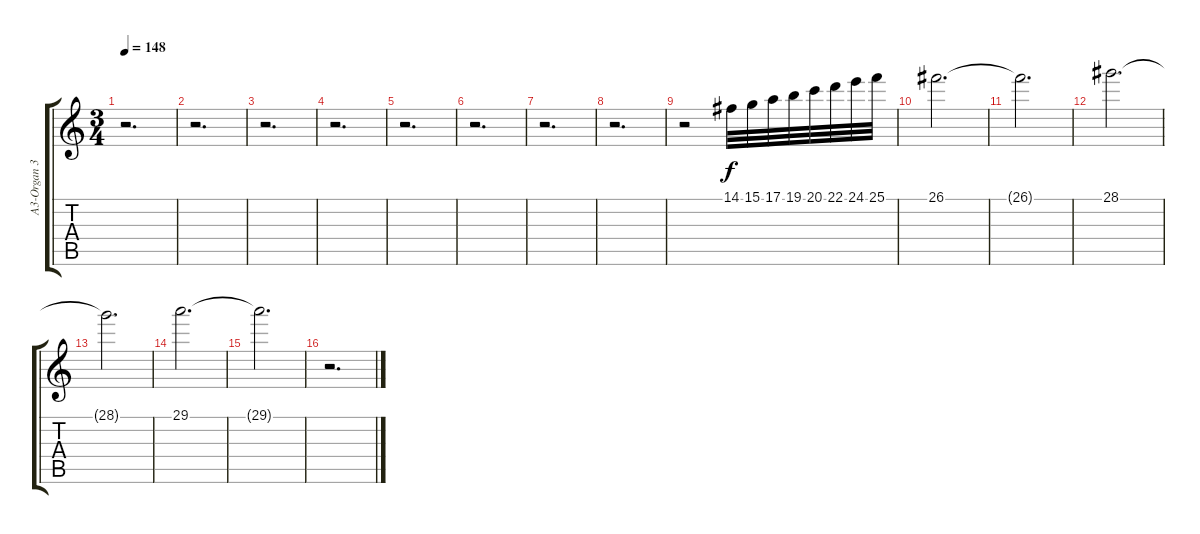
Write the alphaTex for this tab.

\track ("A3-Organ 3     " "A3-Organ 3") {instrument rockorgan}
\staff {score tabs}
\tuning (E4 B3 G3 D3 A2 E2) {hide}
\ts (3 4)
\tempo 148
\clef g2
\ks c
r.2{d dy f} |
r.2{d} |
r.2{d} |
r.2{d} |
r.2{d} |
r.2{d} |
r.2{d} |
r.2{d} |
r.2 14.1.32 15.1.32 17.1.32 19.1.32 20.1.32 22.1.32 24.1.32 25.1.32 |
26.1.2{d} |
26.1{t}.2{d} |
28.1.2{d} |
28.1{t}.2{d} |
29.1.2{d} |
29.1{t}.2{d} |
r.2{d}
